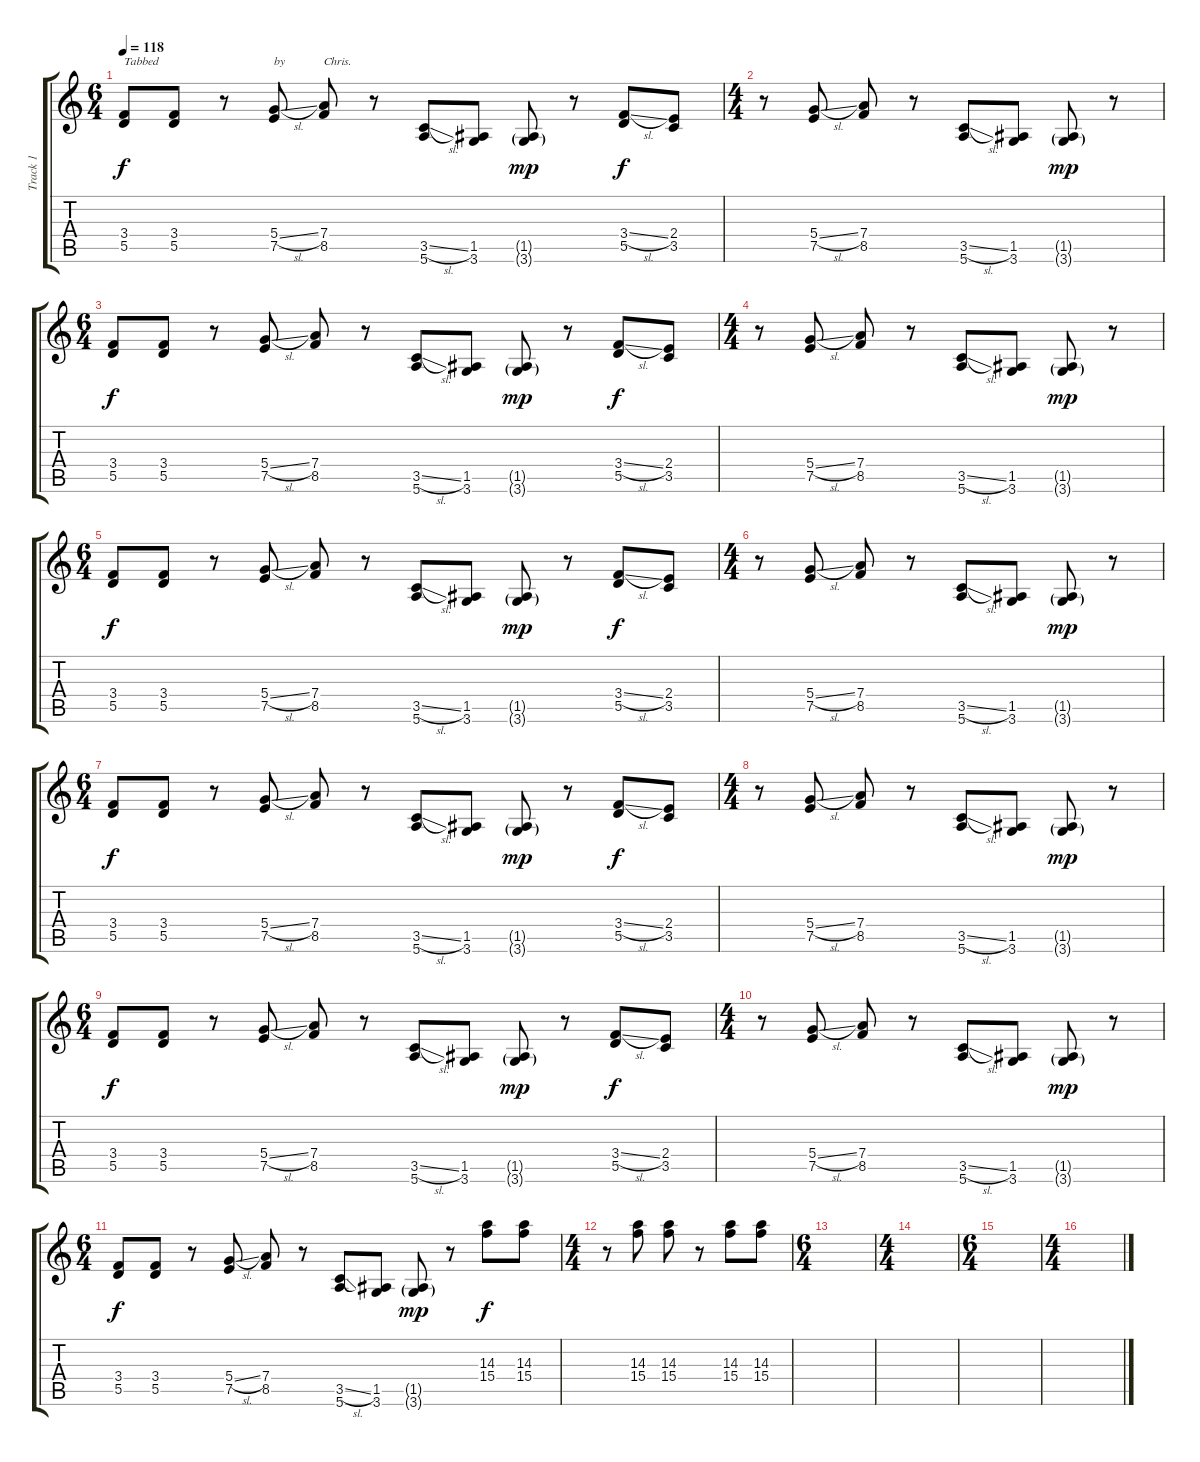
\track ("Track 1" "Track 1") {instrument electricguitarjazz}
\staff {score tabs}
\tuning (E4 B3 G3 D3 A2 E2) {hide}
\ts (6 4)
\tempo 118
\clef g2
\ks c
(3.4 5.5).8{txt "Tabbed" dy f instrument electricguitarjazz} (3.4 5.5).8 r.8 (5.4{sl} 7.5).8{txt "by"} (7.4 8.5).8{txt "Chris."} r.8 (3.5{sl} 5.6).8 (1.5 3.6).8 (1.5{g} 3.6{g}).8{dy mp} r.8 (3.4{sl} 5.5).8{dy f} (2.4 3.5).8 |
\ts (4 4)
r.8 (5.4{sl} 7.5).8 (7.4 8.5).8 r.8 (3.5{sl} 5.6).8 (1.5 3.6).8 (1.5{g} 3.6{g}).8{dy mp} r.8 |
\ts (6 4)
(3.4 5.5).8{dy f} (3.4 5.5).8 r.8 (5.4{sl} 7.5).8 (7.4 8.5).8 r.8 (3.5{sl} 5.6).8 (1.5 3.6).8 (1.5{g} 3.6{g}).8{dy mp} r.8 (3.4{sl} 5.5).8{dy f} (2.4 3.5).8 |
\ts (4 4)
r.8 (5.4{sl} 7.5).8 (7.4 8.5).8 r.8 (3.5{sl} 5.6).8 (1.5 3.6).8 (1.5{g} 3.6{g}).8{dy mp} r.8 |
\ts (6 4)
(3.4 5.5).8{dy f} (3.4 5.5).8 r.8 (5.4{sl} 7.5).8 (7.4 8.5).8 r.8 (3.5{sl} 5.6).8 (1.5 3.6).8 (1.5{g} 3.6{g}).8{dy mp} r.8 (3.4{sl} 5.5).8{dy f} (2.4 3.5).8 |
\ts (4 4)
r.8 (5.4{sl} 7.5).8 (7.4 8.5).8 r.8 (3.5{sl} 5.6).8 (1.5 3.6).8 (1.5{g} 3.6{g}).8{dy mp} r.8 |
\ts (6 4)
(3.4 5.5).8{dy f} (3.4 5.5).8 r.8 (5.4{sl} 7.5).8 (7.4 8.5).8 r.8 (3.5{sl} 5.6).8 (1.5 3.6).8 (1.5{g} 3.6{g}).8{dy mp} r.8 (3.4{sl} 5.5).8{dy f} (2.4 3.5).8 |
\ts (4 4)
r.8 (5.4{sl} 7.5).8 (7.4 8.5).8 r.8 (3.5{sl} 5.6).8 (1.5 3.6).8 (1.5{g} 3.6{g}).8{dy mp} r.8 |
\ts (6 4)
(3.4 5.5).8{dy f} (3.4 5.5).8 r.8 (5.4{sl} 7.5).8 (7.4 8.5).8 r.8 (3.5{sl} 5.6).8 (1.5 3.6).8 (1.5{g} 3.6{g}).8{dy mp} r.8 (3.4{sl} 5.5).8{dy f} (2.4 3.5).8 |
\ts (4 4)
r.8 (5.4{sl} 7.5).8 (7.4 8.5).8 r.8 (3.5{sl} 5.6).8 (1.5 3.6).8 (1.5{g} 3.6{g}).8{dy mp} r.8 |
\ts (6 4)
(3.4 5.5).8{dy f} (3.4 5.5).8 r.8 (5.4{sl} 7.5).8 (7.4 8.5).8 r.8 (3.5{sl} 5.6).8 (1.5 3.6).8 (1.5{g} 3.6{g}).8{dy mp} r.8 (14.3 15.4).8{dy f} (14.3 15.4).8 |
\ts (4 4)
r.8 (14.3 15.4).8 (14.3 15.4).8 r.8 (14.3 15.4).8 (14.3 15.4).8 |
\ts (6 4)
|
\ts (4 4)
|
\ts (6 4)
|
\ts (4 4)
